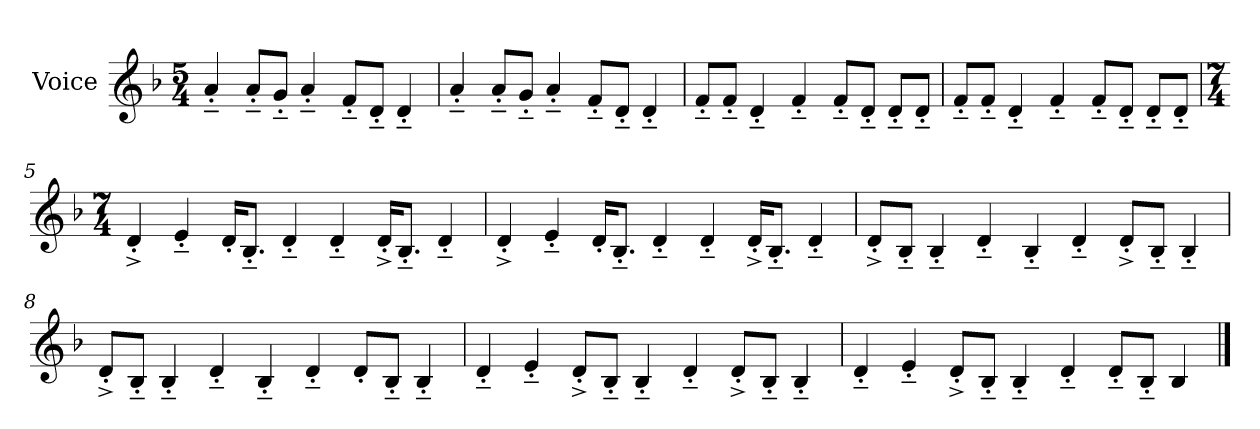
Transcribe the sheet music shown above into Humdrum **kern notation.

**kern
*part1
*staff1
*I"Voice
*I'Vo.
*clefG2
*k[b-]
*M5/4
*MM90
=1
4a'~/
8a'~/L
8g'~/J
4a'~/
8f'~/L
8d'~/J
4d'~/
=2
4a'~/
8a'~/L
8g'~/J
4a'~/
8f'~/L
8d'~/J
4d'~/
=3
8f'~/L
8f'~/J
4d'~/
4f'~/
8f'~/L
8d'~/J
8d'~/L
8d'~/J
=4
8f'~/L
8f'~/J
4d'~/
4f'~/
8f'~/L
8d'~/J
8d'~/L
8d'~/J
!!LO:LB:g=z
=5
*M7/4
4d'^/
4e'~/
16d'/KL
8.B-'~/J
4d'~/
4d'~/
16d'^/KL
8.B-'~/J
4d'~/
=6
4d'^/
4e'~/
16d'/KL
8.B-'~/J
4d'~/
4d'~/
16d'^/KL
8.B-'~/J
4d'~/
=7
8d'^/L
8B-'~/J
4B-'~/
4d'~/
4B-'~/
4d'~/
8d'^/L
8B-'~/J
4B-'~/
!!LO:LB:g=z
=8
8d'^/L
8B-'~/J
4B-'~/
4d'~/
4B-'~/
4d'~/
8d'/L
8B-'~/J
4B-'~/
=9
4d'~/
4e'~/
8d'^/L
8B-'~/J
4B-'~/
4d'~/
8d'^/L
8B-'~/J
4B-'~/
=10
4d'~/
4e'~/
8d'^/L
8B-'~/J
4B-'~/
4d'~/
8d'~/L
8B-'~/J
4B-/
==
*-
